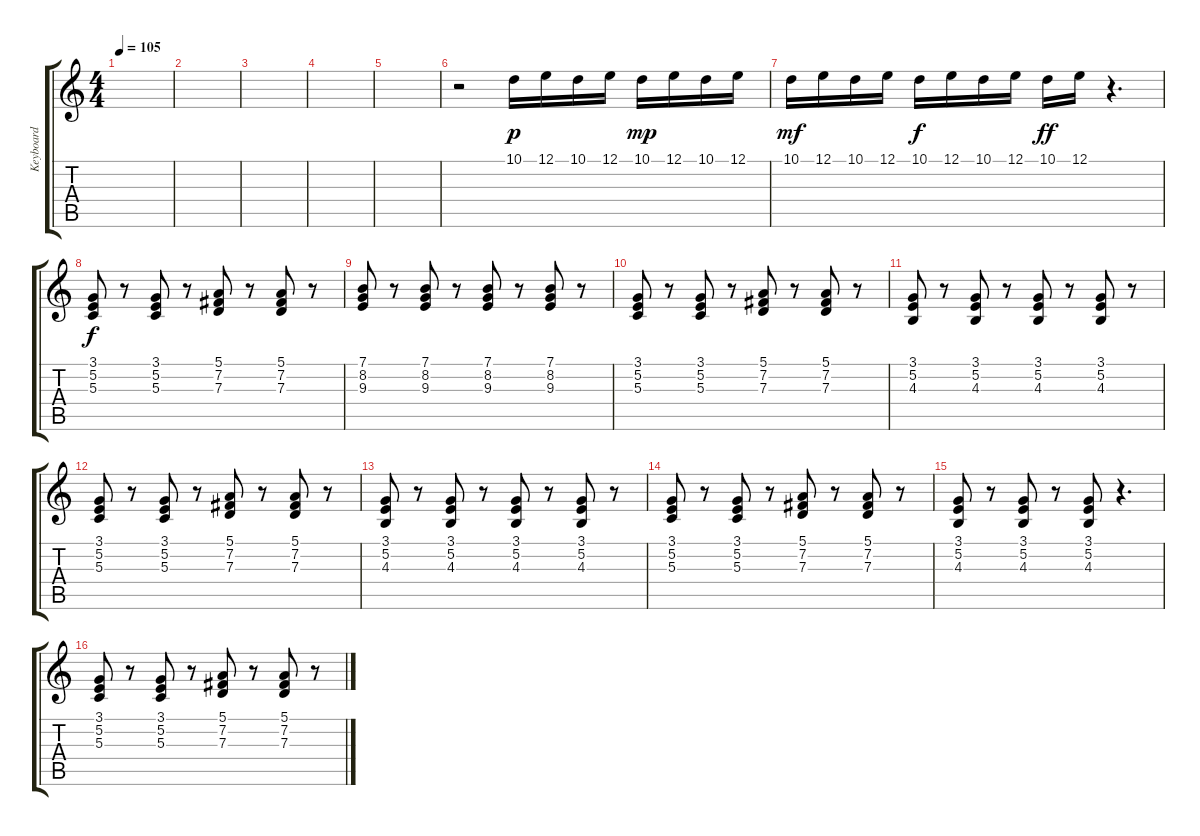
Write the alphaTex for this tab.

\track ("Keyboard" "Keyboard") {instrument panflute}
\staff {score tabs}
\tuning (E4 B3 G3 D3 A2 E2) {hide}
\ts (4 4)
\tempo 105
\clef g2
\ks c
|
|
|
|
|
r.2{instrument stringensemble1} 10.1.16{dy p balance 5} 12.1.16 10.1.16 12.1.16 10.1.16{dy mp balance 7} 12.1.16 10.1.16 12.1.16 |
10.1.16{dy mf balance 8} 12.1.16 10.1.16 12.1.16 10.1.16{dy f} 12.1.16 10.1.16 12.1.16 10.1.16{dy ff} 12.1.16 r.4{d balance 10} |
(3.1 5.2 5.3).8{dy f instrument stringensemble1} r.8 (3.1 5.2 5.3).8 r.8 (5.1 7.2 7.3).8 r.8 (5.1 7.2 7.3).8 r.8 |
(7.1 8.2 9.3).8{instrument stringensemble1} r.8 (7.1 8.2 9.3).8 r.8 (7.1 8.2 9.3).8 r.8 (7.1 8.2 9.3).8 r.8 |
(3.1 5.2 5.3).8{instrument stringensemble1} r.8 (3.1 5.2 5.3).8 r.8 (5.1 7.2 7.3).8 r.8 (5.1 7.2 7.3).8 r.8 |
(3.1 5.2 4.3).8{instrument stringensemble1} r.8 (3.1 5.2 4.3).8 r.8 (3.1 5.2 4.3).8 r.8 (3.1 5.2 4.3).8 r.8 |
(3.1 5.2 5.3).8{instrument stringensemble1} r.8 (3.1 5.2 5.3).8 r.8 (5.1 7.2 7.3).8 r.8 (5.1 7.2 7.3).8 r.8 |
(3.1 5.2 4.3).8{instrument stringensemble1} r.8 (3.1 5.2 4.3).8 r.8 (3.1 5.2 4.3).8 r.8 (3.1 5.2 4.3).8 r.8 |
(3.1 5.2 5.3).8{instrument stringensemble1} r.8 (3.1 5.2 5.3).8 r.8 (5.1 7.2 7.3).8 r.8 (5.1 7.2 7.3).8 r.8 |
(3.1 5.2 4.3).8{instrument stringensemble1} r.8 (3.1 5.2 4.3).8 r.8 (3.1 5.2 4.3).8 r.4{d} |
(3.1 5.2 5.3).8{instrument stringensemble1} r.8 (3.1 5.2 5.3).8 r.8 (5.1 7.2 7.3).8 r.8 (5.1 7.2 7.3).8 r.8
